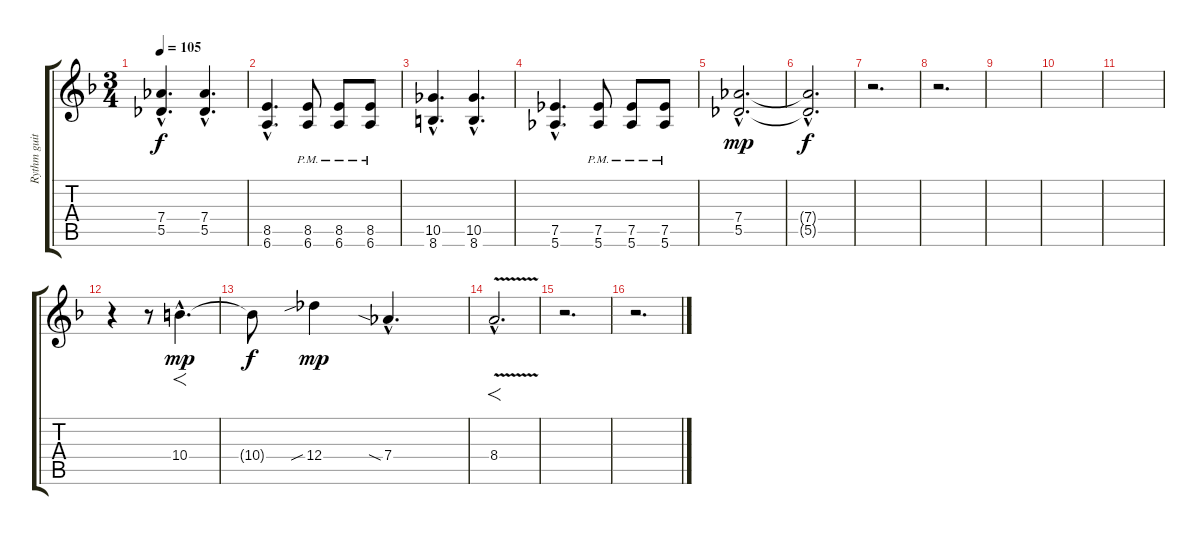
\track ("Rythm guitar" "Rythm guit") {instrument distortionguitar}
\staff {score tabs}
\tuning (Eb4 Bb3 Gb3 Db3 Ab2 Eb2) {hide}
\ts (3 4)
\tempo 105
\clef g2
\ks f
(7.4{hac} 5.5{hac}).4{d dy f} (7.4{hac} 5.5{hac}).4{d} |
(8.5{hac} 6.6{hac}).4{d} (8.5 6.6{pm}).8 (8.5 6.6{pm}).8 (8.5 6.6{pm}).8 |
(10.5{hac} 8.6{hac}).4{d} (10.5{hac} 8.6{hac}).4{d} |
(7.5{hac} 5.6{hac}).4{d} (7.5{pm} 5.6).8 (7.5{pm} 5.6).8 (7.5{pm} 5.6).8 |
(7.4{hac} 5.5{hac}).2{d dy mp} |
(7.4{hac t} 5.5{hac t}).2{d dy f volume 10} |
r.2{d volume 8} |
r.2{d} |
|
|
|
r.4 r.8 10.4{hac}.4{f d dy mp} |
10.4{t}.8{dy f} 12.4{sib}.4{dy mp} 7.4{sia hac}.4{d} |
8.4{v hac}.2{f d} |
r.2{d} |
r.2{d}
